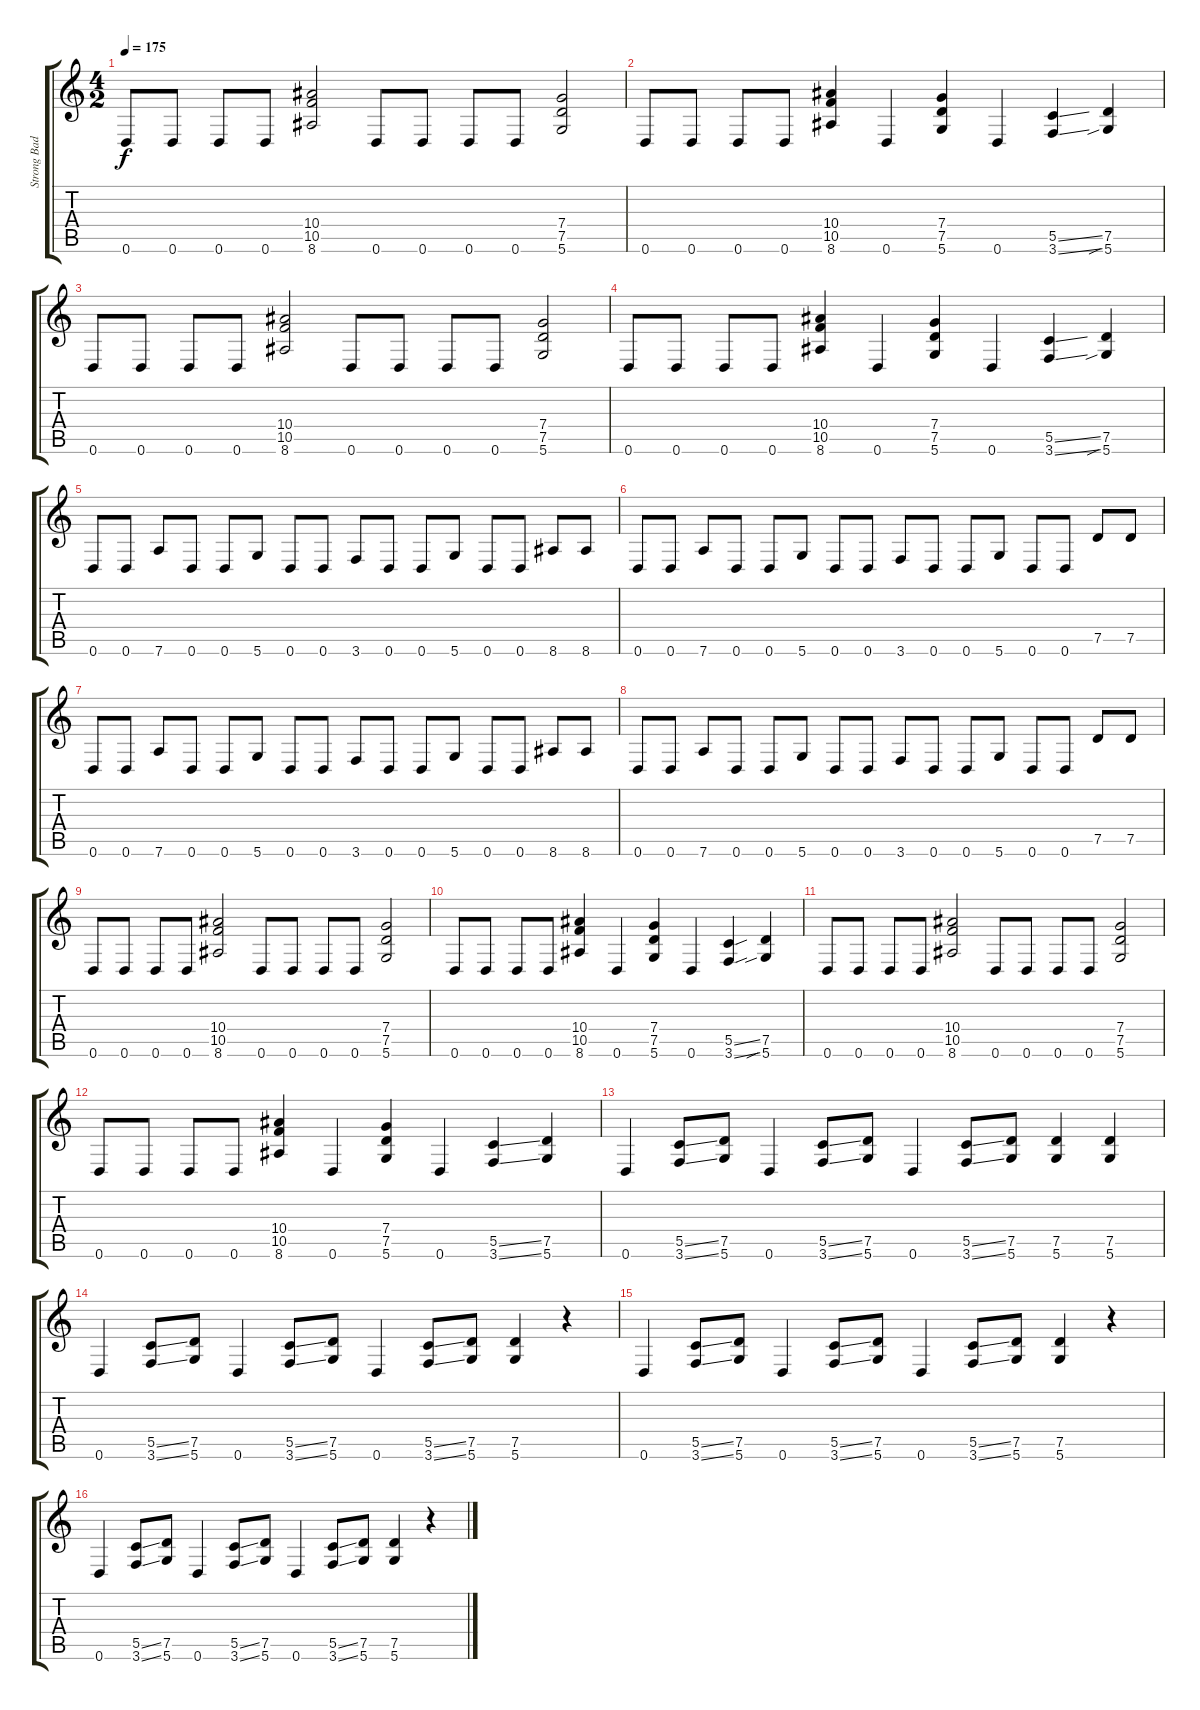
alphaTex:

\track ("Strong Bad" "Strong Bad") {instrument distortionguitar}
\staff {score tabs}
\tuning (D4 A3 F3 C3 G2 D2) {hide}
\ts (4 2)
\tempo 175
\clef g2
\ks c
0.6.8{dy f} 0.6.8 0.6.8 0.6.8 (10.4 10.5 8.6).2 0.6.8 0.6.8 0.6.8 0.6.8 (7.4 7.5 5.6).2 |
0.6.8 0.6.8 0.6.8 0.6.8 (10.4 10.5 8.6).4 0.6.4 (7.4 7.5 5.6).4 0.6.4 (5.5{ss} 3.6{ss}).4 (7.5 5.6{sib}).4 |
0.6.8 0.6.8 0.6.8 0.6.8 (10.4 10.5 8.6).2 0.6.8 0.6.8 0.6.8 0.6.8 (7.4 7.5 5.6).2 |
0.6.8 0.6.8 0.6.8 0.6.8 (10.4 10.5 8.6).4 0.6.4 (7.4 7.5 5.6).4 0.6.4 (5.5{ss} 3.6{ss}).4 (7.5 5.6{sib}).4 |
0.6.8 0.6.8 7.6.8 0.6.8 0.6.8 5.6.8 0.6.8 0.6.8 3.6.8 0.6.8 0.6.8 5.6.8 0.6.8 0.6.8 8.6.8 8.6.8 |
0.6.8 0.6.8 7.6.8 0.6.8 0.6.8 5.6.8 0.6.8 0.6.8 3.6.8 0.6.8 0.6.8 5.6.8 0.6.8 0.6.8 7.5.8 7.5.8 |
0.6.8 0.6.8 7.6.8 0.6.8 0.6.8 5.6.8 0.6.8 0.6.8 3.6.8 0.6.8 0.6.8 5.6.8 0.6.8 0.6.8 8.6.8 8.6.8 |
0.6.8 0.6.8 7.6.8 0.6.8 0.6.8 5.6.8 0.6.8 0.6.8 3.6.8 0.6.8 0.6.8 5.6.8 0.6.8 0.6.8 7.5.8 7.5.8 |
0.6.8 0.6.8 0.6.8 0.6.8 (10.4 10.5 8.6).2 0.6.8 0.6.8 0.6.8 0.6.8 (7.4 7.5 5.6).2 |
0.6.8 0.6.8 0.6.8 0.6.8 (10.4 10.5 8.6).4 0.6.4 (7.4 7.5 5.6).4 0.6.4 (5.5{ss} 3.6{ss}).4 (7.5 5.6{sib}).4 |
0.6.8 0.6.8 0.6.8 0.6.8 (10.4 10.5 8.6).2 0.6.8 0.6.8 0.6.8 0.6.8 (7.4 7.5 5.6).2 |
0.6.8 0.6.8 0.6.8 0.6.8 (10.4 10.5 8.6).4 0.6.4 (7.4 7.5 5.6).4 0.6.4 (5.5{ss} 3.6{ss}).4 (7.5 5.6).4 |
0.6.4 (5.5{ss} 3.6{ss}).8 (7.5 5.6).8 0.6.4 (5.5{ss} 3.6{ss}).8 (7.5 5.6).8 0.6.4 (5.5{ss} 3.6{ss}).8 (7.5 5.6).8 (7.5 5.6).4 (7.5 5.6).4 |
0.6.4 (5.5{ss} 3.6{ss}).8 (7.5 5.6).8 0.6.4 (5.5{ss} 3.6{ss}).8 (7.5 5.6).8 0.6.4 (5.5{ss} 3.6{ss}).8 (7.5 5.6).8 (7.5 5.6).4 r.4 |
0.6.4 (5.5{ss} 3.6{ss}).8 (7.5 5.6).8 0.6.4 (5.5{ss} 3.6{ss}).8 (7.5 5.6).8 0.6.4 (5.5{ss} 3.6{ss}).8 (7.5 5.6).8 (7.5 5.6).4 r.4 |
0.6.4 (5.5{ss} 3.6{ss}).8 (7.5 5.6).8 0.6.4 (5.5{ss} 3.6{ss}).8 (7.5 5.6).8 0.6.4 (5.5{ss} 3.6{ss}).8 (7.5 5.6).8 (7.5 5.6).4 r.4
